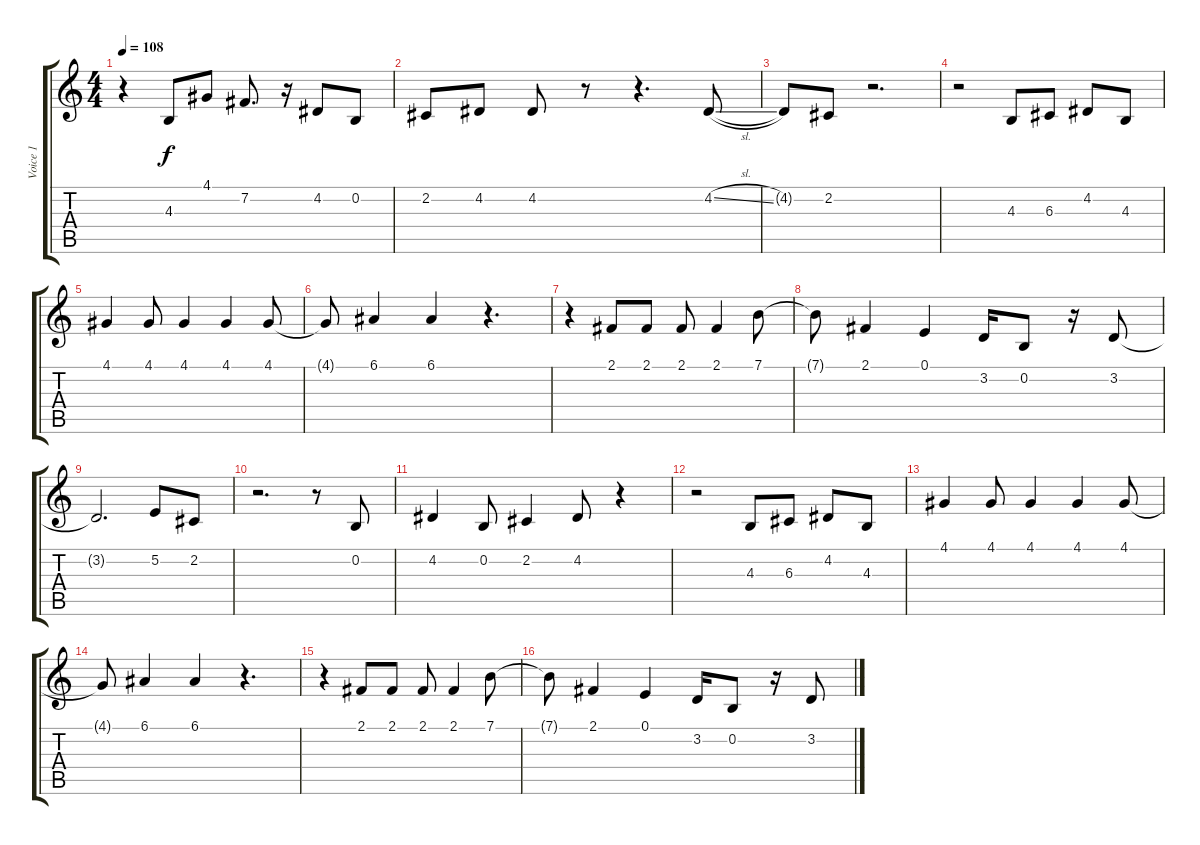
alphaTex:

\track ("Voice 1" "Voice 1") {instrument flute}
\staff {score tabs}
\tuning (E4 B3 G3 D3 A2 E2) {hide}
\ts (4 4)
\tempo 108
\clef g2
\ks c
r.4{dy f} 4.3.8 4.1.8 7.2.8{d} r.16 4.2.8 0.2.8 |
2.2.8 4.2.8 4.2.8 r.8 r.4{d} 4.2{sl}.8 |
4.2{t}.8 2.2.8 r.2{d} |
r.2 4.3.8 6.3.8 4.2.8 4.3.8 |
4.1.4 4.1.8 4.1.4 4.1.4 4.1.8 |
4.1{t}.8 6.1.4 6.1.4 r.4{d} |
r.4 2.1.8 2.1.8 2.1.8 2.1.4 7.1.8 |
7.1{t}.8 2.1.4 0.1.4 3.2.16 0.2.8 r.16 3.2.8 |
3.2{t}.2{d} 5.2.8 2.2.8 |
r.2{d} r.8 0.2.8 |
4.2.4 0.2.8 2.2.4 4.2.8 r.4 |
r.2 4.3.8 6.3.8 4.2.8 4.3.8 |
4.1.4 4.1.8 4.1.4 4.1.4 4.1.8 |
4.1{t}.8 6.1.4 6.1.4 r.4{d} |
r.4 2.1.8 2.1.8 2.1.8 2.1.4 7.1.8 |
7.1{t}.8 2.1.4 0.1.4 3.2.16 0.2.8 r.16 3.2.8
